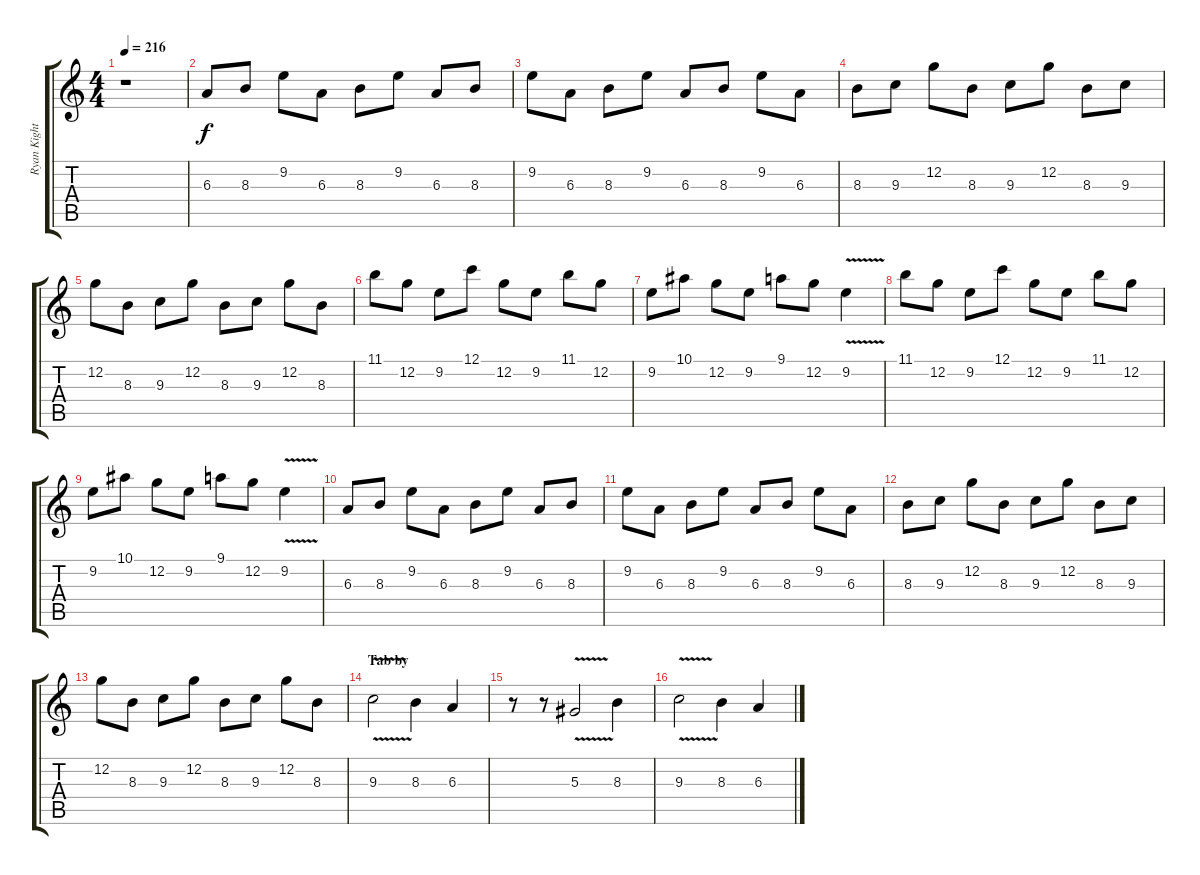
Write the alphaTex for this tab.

\track ("Ryan Kight (Lead)" "Ryan Kight") {instrument distortionguitar}
\staff {score tabs}
\tuning (C4 G3 Eb3 Bb2 F2 C2) {hide}
\ts (4 4)
\tempo 216
\clef g2
\ks c
r.1{dy f} |
6.3.8 8.3.8 9.2.8 6.3.8 8.3.8 9.2.8 6.3.8 8.3.8 |
9.2.8 6.3.8 8.3.8 9.2.8 6.3.8 8.3.8 9.2.8 6.3.8 |
8.3.8 9.3.8 12.2.8 8.3.8 9.3.8 12.2.8 8.3.8 9.3.8 |
12.2.8 8.3.8 9.3.8 12.2.8 8.3.8 9.3.8 12.2.8 8.3.8 |
11.1.8 12.2.8 9.2.8 12.1.8 12.2.8 9.2.8 11.1.8 12.2.8 |
9.2.8 10.1.8 12.2.8 9.2.8 9.1.8 12.2.8 9.2{v}.4 |
11.1.8 12.2.8 9.2.8 12.1.8 12.2.8 9.2.8 11.1.8 12.2.8 |
9.2.8 10.1.8 12.2.8 9.2.8 9.1.8 12.2.8 9.2{v}.4 |
6.3.8 8.3.8 9.2.8 6.3.8 8.3.8 9.2.8 6.3.8 8.3.8 |
9.2.8 6.3.8 8.3.8 9.2.8 6.3.8 8.3.8 9.2.8 6.3.8 |
8.3.8 9.3.8 12.2.8 8.3.8 9.3.8 12.2.8 8.3.8 9.3.8 |
12.2.8 8.3.8 9.3.8 12.2.8 8.3.8 9.3.8 12.2.8 8.3.8 |
\section ("" "Tab by")
9.3{v}.2 8.3.4 6.3.4 |
r.8 r.8 5.3{v}.2 8.3.4 |
9.3{v}.2 8.3.4 6.3.4
